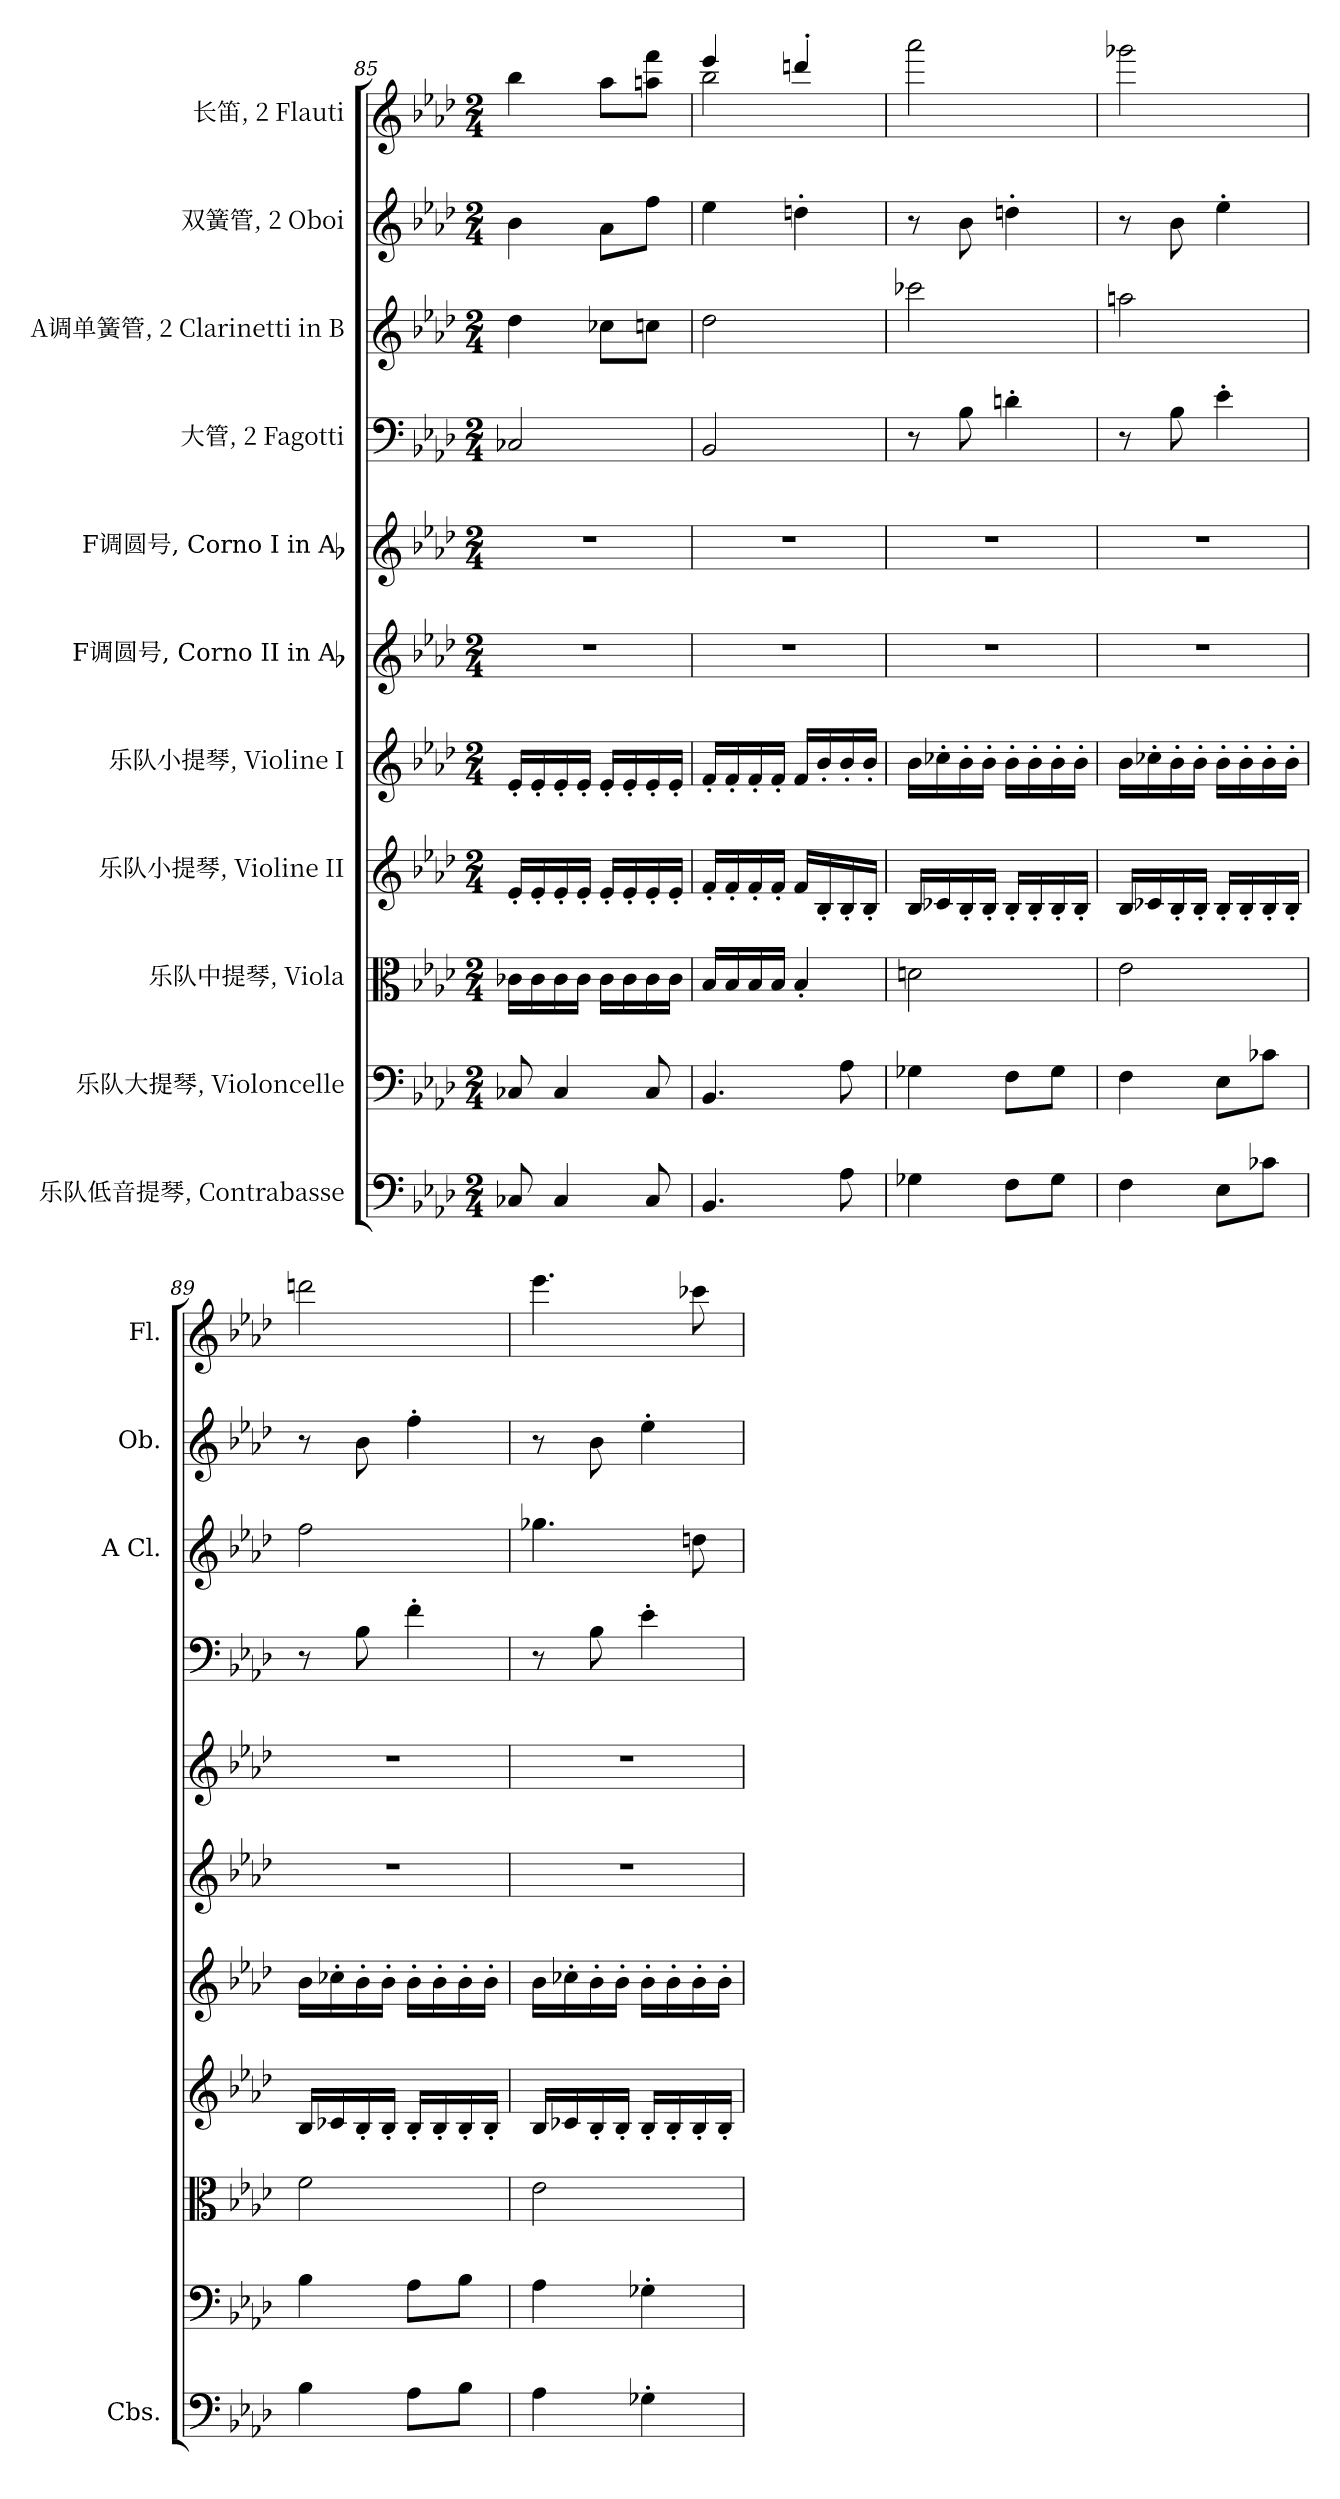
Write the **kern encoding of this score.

**kern	**kern	**kern	**kern	**kern	**kern	**kern	**kern	**kern	**kern	**kern
*part11	*part10	*part9	*part8	*part7	*part6	*part5	*part4	*part3	*part2	*part1
*staff11	*staff10	*staff9	*staff8	*staff7	*staff6	*staff5	*staff4	*staff3	*staff2	*staff1
*I"乐队低音提琴, Contrabasse	*I"乐队大提琴, Violoncelle	*I"乐队中提琴, Viola	*I"乐队小提琴, Violine II	*I"乐队小提琴, Violine I	*I"F调圆号, Corno II in Ab	*I"F调圆号, Corno I in Ab	*I"大管, 2 Fagotti	*I"A调单簧管, 2 Clarinetti in B	*I"双簧管, 2 Oboi	*I"长笛, 2 Flauti
*I'Cbs.	*	*	*	*	*	*	*	*I'A Cl.	*I'Ob.	*I'Fl.
*clefF4	*clefF4	*clefC3	*clefG2	*clefG2	*clefG2	*clefG2	*clefF4	*clefG2	*clefG2	*clefG2
*ITrd7c12	*	*	*	*	*ITrd4c7	*ITrd4c7	*	*ITrd2c3	*	*
*k[b-e-a-d-]	*k[b-e-a-d-]	*k[b-e-a-d-]	*k[b-e-a-d-]	*k[b-e-a-d-]	*k[b-e-a-d-g-]	*k[b-e-a-d-g-]	*k[b-e-a-d-]	*k[b-]	*k[b-e-a-d-]	*k[b-e-a-d-]
*M2/4	*M2/4	*M2/4	*M2/4	*M2/4	*M2/4	*M2/4	*M2/4	*M2/4	*M2/4	*M2/4
*MM51	*MM51	*MM51	*MM51	*MM51	*MM51	*MM51	*MM51	*MM51	*MM51	*MM51
=85	=85	=85	=85	=85	=85	=85	=85	=85	=85	=85
8CC-X/	8C-X/	16c-X\LL	16e-'/LL	16e-'/LL	2r	2r	2C-X/	4b-\	4b-\	4bb-\
.	.	16c-\	16e-'/	16e-'/	.	.	.	.	.	.
4CC-/	4C-/	16c-\	16e-'/	16e-'/	.	.	.	.	.	.
.	.	16c-\JJ	16e-'/JJ	16e-'/JJ	.	.	.	.	.	.
*	*	*	*	*	*	*	*	*	*	*MM64
.	.	16c-\LL	16e-'/LL	16e-'/LL	.	.	.	8a-X\L	8a-\L	8aa-\L
.	.	16c-\	16e-'/	16e-'/	.	.	.	.	.	.
8CC-/	8C-/	16c-\	16e-'/	16e-'/	.	.	.	8an\J	8ff\J	8aan\ 8fff\J
.	.	16c-\JJ	16e-'/JJ	16e-'/JJ	.	.	.	.	.	.
!!LO:PB:g=z
=86	=86	=86	=86	=86	=86	=86	=86	=86	=86	=86
*	*	*	*	*	*	*	*	*	*	*MM51
*	*	*	*	*	*	*	*	*	*	*^
4.BBB-/	4.BB-/	16B-/LL	16f'/LL	16f'/LL	2r	2r	2BB-/	2b-\	4ee-\	4eee-/	2bb-\
.	.	16B-/	16f'/	16f'/	.	.	.	.	.	.	.
.	.	16B-/	16f'/	16f'/	.	.	.	.	.	.	.
.	.	16B-/JJ	16f'/JJ	16f'/JJ	.	.	.	.	.	.	.
*	*	*	*	*	*	*	*	*	*	*MM64	*
.	.	4B-'/	16f/LL	16f/LL	.	.	.	.	4ddn'\	4dddn'/	.
.	.	.	16B-'/	16b-'/	.	.	.	.	.	.	.
8AA-\	8A-\	.	16B-'/	16b-'/	.	.	.	.	.	.	.
.	.	.	16B-'/JJ	16b-'/JJ	.	.	.	.	.	.	.
*	*	*	*	*	*	*	*	*	*	*v	*v
=87	=87	=87	=87	=87	=87	=87	=87	=87	=87	=87
*	*	*	*	*	*	*	*	*	*	*MM51
4GG-X\	4G-X\	2dn\	16B-/LL	16b-\LL	2r	2r	8r	2aa-X\	8r	2aaa-\
.	.	.	16c-X/	16cc-X'\	.	.	.	.	.	.
.	.	.	16B-'/	16b-'\	.	.	8B-\	.	8b-\	.
.	.	.	16B-'/JJ	16b-'\JJ	.	.	.	.	.	.
8FF\L	8F\L	.	16B-'/LL	16b-'\LL	.	.	4dn'\	.	4ddn'\	.
.	.	.	16B-'/	16b-'\	.	.	.	.	.	.
8GG-\J	8G-\J	.	16B-'/	16b-'\	.	.	.	.	.	.
.	.	.	16B-'/JJ	16b-'\JJ	.	.	.	.	.	.
=88	=88	=88	=88	=88	=88	=88	=88	=88	=88	=88
*	*	*	*	*	*	*	*	*	*	*MM51
4FF\	4F\	2e-\	16B-/LL	16b-\LL	2r	2r	8r	2ff#X\	8r	2ggg-X\
.	.	.	16c-X/	16cc-X'\	.	.	.	.	.	.
.	.	.	16B-'/	16b-'\	.	.	8B-\	.	8b-\	.
.	.	.	16B-'/JJ	16b-'\JJ	.	.	.	.	.	.
8EE-\L	8E-\L	.	16B-'/LL	16b-'\LL	.	.	4e-'\	.	4ee-'\	.
.	.	.	16B-'/	16b-'\	.	.	.	.	.	.
8C-X\J	8c-X\J	.	16B-'/	16b-'\	.	.	.	.	.	.
.	.	.	16B-'/JJ	16b-'\JJ	.	.	.	.	.	.
!!LO:PB:g=z
=89	=89	=89	=89	=89	=89	=89	=89	=89	=89	=89
*	*	*	*	*	*	*	*	*	*	*MM51
4BB-\	4B-\	2f\	16B-/LL	16b-\LL	2r	2r	8r	2dd\	8r	2dddn\
.	.	.	16c-X/	16cc-X'\	.	.	.	.	.	.
.	.	.	16B-'/	16b-'\	.	.	8B-\	.	8b-\	.
.	.	.	16B-'/JJ	16b-'\JJ	.	.	.	.	.	.
8AA-\L	8A-\L	.	16B-'/LL	16b-'\LL	.	.	4f'\	.	4ff'\	.
.	.	.	16B-'/	16b-'\	.	.	.	.	.	.
8BB-\J	8B-\J	.	16B-'/	16b-'\	.	.	.	.	.	.
.	.	.	16B-'/JJ	16b-'\JJ	.	.	.	.	.	.
=90	=90	=90	=90	=90	=90	=90	=90	=90	=90	=90
*	*	*	*	*	*	*	*	*	*	*MM51
4AA-\	4A-\	2e-\	16B-/LL	16b-\LL	2r	2r	8r	4.ee-X\	8r	4.eee-\
.	.	.	16c-X/	16cc-X'\	.	.	.	.	.	.
.	.	.	16B-'/	16b-'\	.	.	8B-\	.	8b-\	.
.	.	.	16B-'/JJ	16b-'\JJ	.	.	.	.	.	.
4GG-X'\	4G-X'\	.	16B-'/LL	16b-'\LL	.	.	4e-'\	.	4ee-'\	.
.	.	.	16B-'/	16b-'\	.	.	.	.	.	.
.	.	.	16B-'/	16b-'\	.	.	.	8bn\	.	8ccc-X\
.	.	.	16B-'/JJ	16b-'\JJ	.	.	.	.	.	.
=	=	=	=	=	=	=	=	=	=	=
*-	*-	*-	*-	*-	*-	*-	*-	*-	*-	*-
